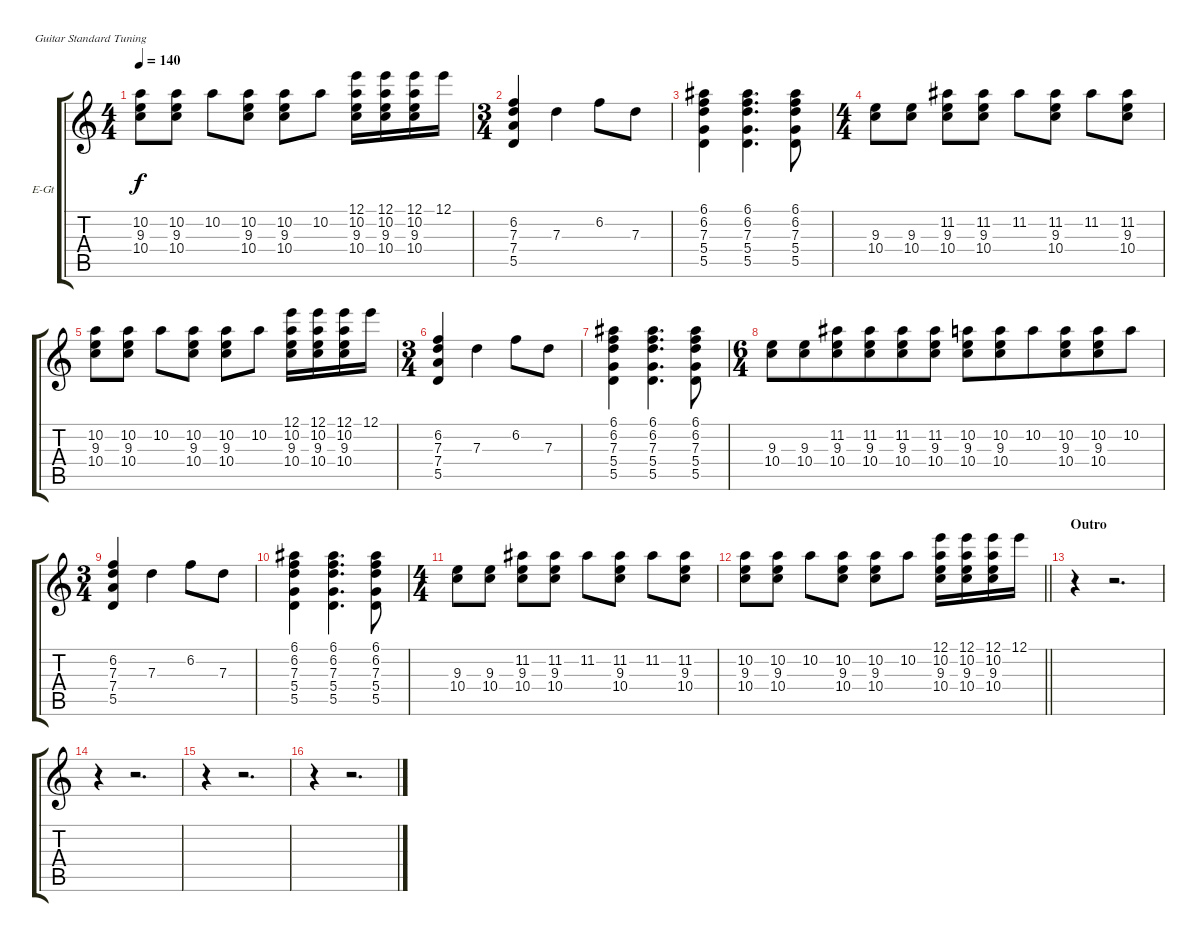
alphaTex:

\bracketExtendMode groupsimilarinstruments
\firstSystemTrackNameOrientation horizontal
\otherSystemsTrackNameOrientation horizontal
\track ("Josh 2" "E-Gt") {instrument electricguitarclean}
\staff {score tabs}
\tuning (E4 B3 G3 D3 A2 E2)
\ts (4 4)
\tempo 140
\clef g2
\ks c
(10.2 9.3 10.4).8{dy f} (10.2 9.3 10.4).8 10.2.8 (10.2 9.3 10.4).8 (10.2 9.3 10.4).8 10.2.8 (12.1 10.2 9.3 10.4).16 (12.1 10.2 9.3 10.4).16 (12.1 10.2 9.3 10.4).16 12.1.16 |
\ts (3 4)
\beaming (8 2 2 2 2)
(6.2 7.3 7.4 5.5).4 7.3.4 6.2.8 7.3.8 |
(6.1 6.2 7.3 5.4 5.5).4 (6.1 6.2 7.3 5.4 5.5).4{d} (6.1 6.2 7.3 5.4 5.5).8 |
\ts (4 4)
\beaming (8 2 2 2 2)
(9.3 10.4).8 (9.3 10.4).8 (11.2 9.3 10.4).8 (11.2 9.3 10.4).8 11.2.8 (11.2 9.3 10.4).8 11.2.8 (11.2 9.3 10.4).8 |
(10.2 9.3 10.4).8 (10.2 9.3 10.4).8 10.2.8 (10.2 9.3 10.4).8 (10.2 9.3 10.4).8 10.2.8 (12.1 10.2 9.3 10.4).16 (12.1 10.2 9.3 10.4).16 (12.1 10.2 9.3 10.4).16 12.1.16 |
\ts (3 4)
\beaming (8 2 2 2 2)
(6.2 7.3 7.4 5.5).4 7.3.4 6.2.8 7.3.8 |
\beaming (8 2 2 2)
(6.1 6.2 7.3 5.4 5.5).4 (6.1 6.2 7.3 5.4 5.5).4{d} (6.1 6.2 7.3 5.4 5.5).8 |
\ts (6 4)
\beaming (8 6 6)
(9.3 10.4).8 (9.3 10.4).8 (11.2 9.3 10.4).8 (11.2 9.3 10.4).8 (11.2 9.3 10.4).8 (11.2 9.3 10.4).8 (10.2 9.3 10.4).8 (10.2 9.3 10.4).8 10.2.8 (10.2 9.3 10.4).8 (10.2 9.3 10.4).8 10.2.8 |
\ts (3 4)
\beaming (8 2 2 2)
(6.2 7.3 7.4 5.5).4 7.3.4 6.2.8 7.3.8 |
(6.1 6.2 7.3 5.4 5.5).4 (6.1 6.2 7.3 5.4 5.5).4{d} (6.1 6.2 7.3 5.4 5.5).8 |
\ts (4 4)
\beaming (8 2 2 2 2)
(9.3 10.4).8 (9.3 10.4).8 (11.2 9.3 10.4).8 (11.2 9.3 10.4).8 11.2.8 (11.2 9.3 10.4).8 11.2.8 (11.2 9.3 10.4).8 |
\barLineRight lightlight
(10.2 9.3 10.4).8 (10.2 9.3 10.4).8 10.2.8 (10.2 9.3 10.4).8 (10.2 9.3 10.4).8 10.2.8 (12.1 10.2 9.3 10.4).16 (12.1 10.2 9.3 10.4).16 (12.1 10.2 9.3 10.4).16 12.1.16 |
\section ("" "Outro")
r.4 r.2{d} |
r.4 r.2{d} |
r.4 r.2{d} |
r.4 r.2{d}
